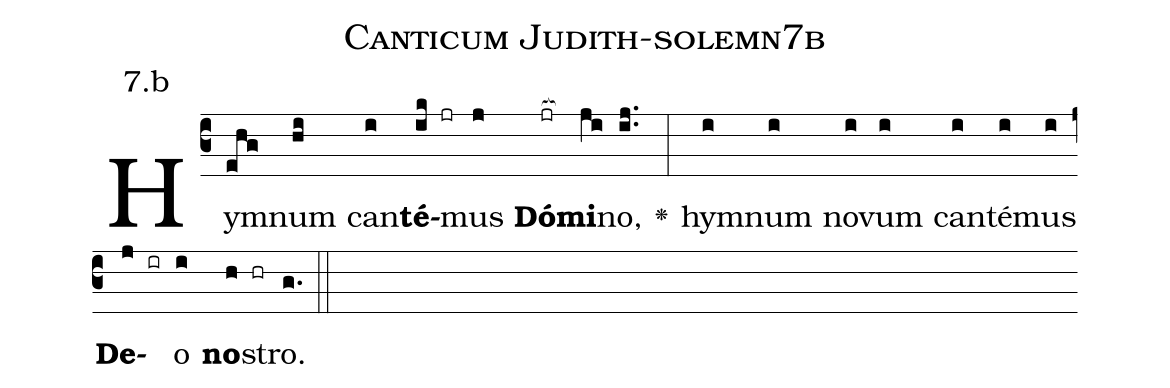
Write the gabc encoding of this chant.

name: Canticum Judith-solemn7b;
annotation: 7.b;
%%
(c3)Hym(ehg)num(hi) can(i)<b>té</b>(ik jr)mus(j) <b>Dó</b>(jr[ocb:1{])<b>mi</b>(ji[ocb:0}])no,(ij..) <v>\greheightstar</v>(:) hym(i)num(i) no(i)vum(i) can(i)té(i)mus(i) <b>De</b>(j ir)o(i) <b>no</b>(h hr)stro.(g.) (::)


%E(i) u(i) o(j) u(i) a(h) e.(g.) (::)
